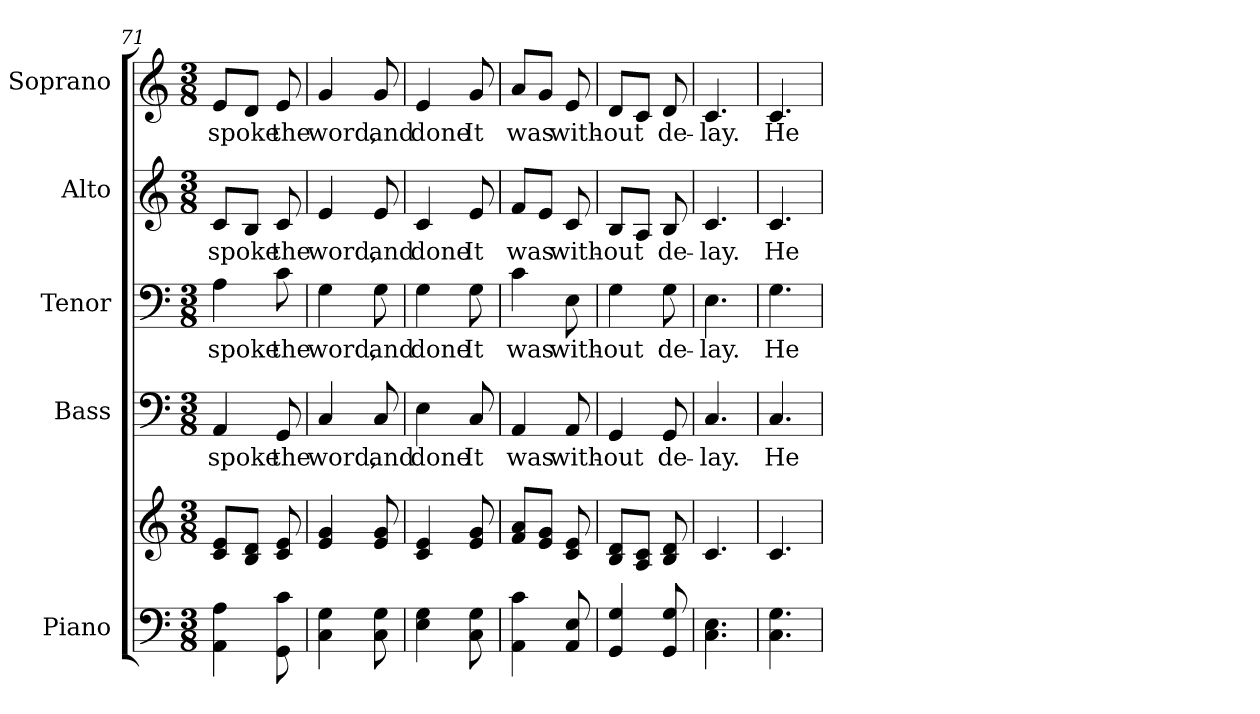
**kern	**kern	**kern	**text	**kern	**text	**kern	**text	**kern	**text
*part5	*part5	*part4	*part4	*part3	*part3	*part2	*part2	*part1	*part1
*staff6	*staff5	*staff4	*staff4	*staff3	*staff3	*staff2	*staff2	*staff1	*staff1
*I"Piano	*	*I"Bass	*	*I"Tenor	*	*I"Alto	*	*I"Soprano	*
*I'Pno.	*	*I'B.	*	*I'T.	*	*I'A.	*	*I'S.	*
!!LO:PB:g=z
*clefF4	*clefG2	*clefF4	*	*clefF4	*	*clefG2	*	*clefG2	*
*k[]	*k[]	*k[]	*	*k[]	*	*k[]	*	*k[]	*
*C:	*C:	*C:	*	*C:	*	*C:	*	*C:	*
*M3/8	*M3/8	*M3/8	*	*M3/8	*	*M3/8	*	*M3/8	*
=71	=71	=71	=71	=71	=71	=71	=71	=71	=71
!	!	!	!LO:LY:b:color=#000000	!	!	!	!	!	!
!	!	!	!	!	!LO:LY:b:color=#000000	!	!	!	!
!	!	!	!	!	!	!	!LO:LY:b:color=#000000	!	!
!	!	!	!	!	!	!	!	!	!LO:LY:b:color=#000000
4AAi\ 4Ai	8ci/ 8eiL	4AAi/	spoke	4Ai\	spoke	8ci/L	spoke	8ei/L	spoke
.	8Bi/ 8diJ	.	.	.	.	8Bi/J	.	8di/J	.
!	!	!	!LO:LY:b:color=#000000	!	!	!	!	!	!
!	!	!	!	!	!LO:LY:b:color=#000000	!	!	!	!
!	!	!	!	!	!	!	!LO:LY:b:color=#000000	!	!
!	!	!	!	!	!	!	!	!	!LO:LY:b:color=#000000
8GGi\ 8ci	8ci/ 8ei	8GGi/	the	8ci\	the	8ci/	the	8ei/	the
=72	=72	=72	=72	=72	=72	=72	=72	=72	=72
!	!	!	!LO:LY:b:color=#000000	!	!	!	!	!	!
!	!	!	!	!	!LO:LY:b:color=#000000	!	!	!	!
!	!	!	!	!	!	!	!LO:LY:b:color=#000000	!	!
!	!	!	!	!	!	!	!	!	!LO:LY:b:color=#000000
4Ci\ 4Gi	4ei/ 4gi	4Ci/	word,	4Gi\	word,	4ei/	word,	4gi/	word,
!	!	!	!LO:LY:b:color=#000000	!	!	!	!	!	!
!	!	!	!	!	!LO:LY:b:color=#000000	!	!	!	!
!	!	!	!	!	!	!	!LO:LY:b:color=#000000	!	!
!	!	!	!	!	!	!	!	!	!LO:LY:b:color=#000000
8Ci\ 8Gi	8ei/ 8gi	8Ci/	and	8Gi\	and	8ei/	and	8gi/	and
=73	=73	=73	=73	=73	=73	=73	=73	=73	=73
!	!	!	!LO:LY:b:color=#000000	!	!	!	!	!	!
!	!	!	!	!	!LO:LY:b:color=#000000	!	!	!	!
!	!	!	!	!	!	!	!LO:LY:b:color=#000000	!	!
!	!	!	!	!	!	!	!	!	!LO:LY:b:color=#000000
4Ei\ 4Gi	4ci/ 4ei	4Ei\	done	4Gi\	done	4ci/	done	4ei/	done
!	!	!	!LO:LY:b:color=#000000	!	!	!	!	!	!
!	!	!	!	!	!LO:LY:b:color=#000000	!	!	!	!
!	!	!	!	!	!	!	!LO:LY:b:color=#000000	!	!
!	!	!	!	!	!	!	!	!	!LO:LY:b:color=#000000
8Ci\ 8Gi	8ei/ 8gi	8Ci/	It	8Gi\	It	8ei/	It	8gi/	It
=74	=74	=74	=74	=74	=74	=74	=74	=74	=74
!	!	!	!LO:LY:b:color=#000000	!	!	!	!	!	!
!	!	!	!	!	!LO:LY:b:color=#000000	!	!	!	!
!	!	!	!	!	!	!	!LO:LY:b:color=#000000	!	!
!	!	!	!	!	!	!	!	!	!LO:LY:b:color=#000000
4AAi\ 4ci	8fi/ 8aiL	4AAi/	was	4ci\	was	8fi/L	was	8ai/L	was
.	8ei/ 8giJ	.	.	.	.	8ei/J	.	8gi/J	.
!	!	!	!LO:LY:b:color=#000000	!	!	!	!	!	!
!	!	!	!	!	!LO:LY:b:color=#000000	!	!	!	!
!	!	!	!	!	!	!	!LO:LY:b:color=#000000	!	!
!	!	!	!	!	!	!	!	!	!LO:LY:b:color=#000000
8AAi/ 8Ei	8ci/ 8ei	8AAi/	with-	8Ei\	with-	8ci/	with-	8ei/	with-
=75	=75	=75	=75	=75	=75	=75	=75	=75	=75
!	!	!	!LO:LY:b:color=#000000	!	!	!	!	!	!
!	!	!	!	!	!LO:LY:b:color=#000000	!	!	!	!
!	!	!	!	!	!	!	!LO:LY:b:color=#000000	!	!
!	!	!	!	!	!	!	!	!	!LO:LY:b:color=#000000
4GGi/ 4Gi	8Bi/ 8diL	4GGi/	-out	4Gi\	-out	8Bi/L	-out	8di/L	-out
.	8Ai/ 8ciJ	.	.	.	.	8Ai/J	.	8ci/J	.
!	!	!	!LO:LY:b:color=#000000	!	!	!	!	!	!
!	!	!	!	!	!LO:LY:b:color=#000000	!	!	!	!
!	!	!	!	!	!	!	!LO:LY:b:color=#000000	!	!
!	!	!	!	!	!	!	!	!	!LO:LY:b:color=#000000
8GGi/ 8Gi	8Bi/ 8di	8GGi/	de-	8Gi\	de-	8Bi/	de-	8di/	de-
=76	=76	=76	=76	=76	=76	=76	=76	=76	=76
!	!	!	!LO:LY:b:color=#000000	!	!	!	!	!	!
!	!	!	!	!	!LO:LY:b:color=#000000	!	!	!	!
!	!	!	!	!	!	!	!LO:LY:b:color=#000000	!	!
!	!	!	!	!	!	!	!	!	!LO:LY:b:color=#000000
4.Ci\ 4.Ei	4.ci/	4.Ci/	-lay.	4.Ei\	-lay.	4.ci/	-lay.	4.ci/	-lay.
=77	=77	=77	=77	=77	=77	=77	=77	=77	=77
!	!	!	!LO:LY:b:color=#000000	!	!	!	!	!	!
!	!	!	!	!	!LO:LY:b:color=#000000	!	!	!	!
!	!	!	!	!	!	!	!LO:LY:b:color=#000000	!	!
!	!	!	!	!	!	!	!	!	!LO:LY:b:color=#000000
4.Ci\ 4.Gi	4.ci/	4.Ci/	He	4.Gi\	He	4.ci/	He	4.ci/	He
=	=	=	=	=	=	=	=	=	=
*-	*-	*-	*-	*-	*-	*-	*-	*-	*-
